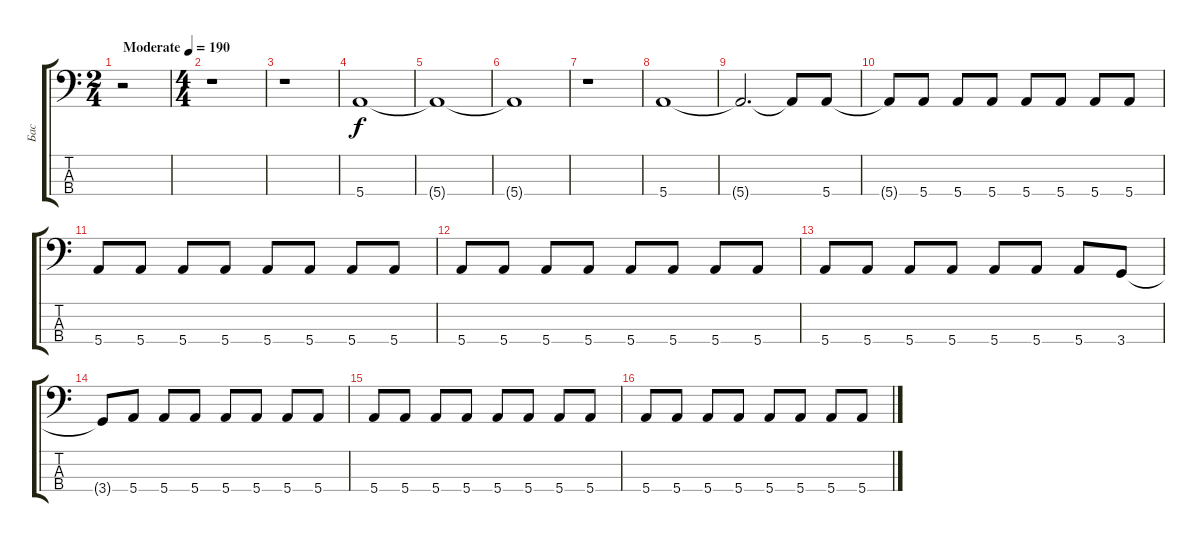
\track ("Бас" "Бас") {instrument electricbassfinger}
\staff {score tabs}
\tuning (G2 D2 A1 E1) {hide}
\ts (2 4)
\tempo (190 "Moderate")
\clef f4
\ks c
r.2{dy f instrument electricbassfinger} |
\ts (4 4)
r.1 |
r.1 |
5.4.1 |
5.4{t}.1 |
5.4{t}.1 |
r.1 |
5.4.1 |
5.4{t}.2{d} 5.4{t}.8 5.4.8 |
5.4{t}.8 5.4.8 5.4.8 5.4.8 5.4.8 5.4.8 5.4.8 5.4.8 |
5.4.8 5.4.8 5.4.8 5.4.8 5.4.8 5.4.8 5.4.8 5.4.8 |
5.4.8 5.4.8 5.4.8 5.4.8 5.4.8 5.4.8 5.4.8 5.4.8 |
5.4.8 5.4.8 5.4.8 5.4.8 5.4.8 5.4.8 5.4.8 3.4.8 |
3.4{t}.8 5.4.8 5.4.8 5.4.8 5.4.8 5.4.8 5.4.8 5.4.8 |
5.4.8 5.4.8 5.4.8 5.4.8 5.4.8 5.4.8 5.4.8 5.4.8 |
5.4.8 5.4.8 5.4.8 5.4.8 5.4.8 5.4.8 5.4.8 5.4.8
